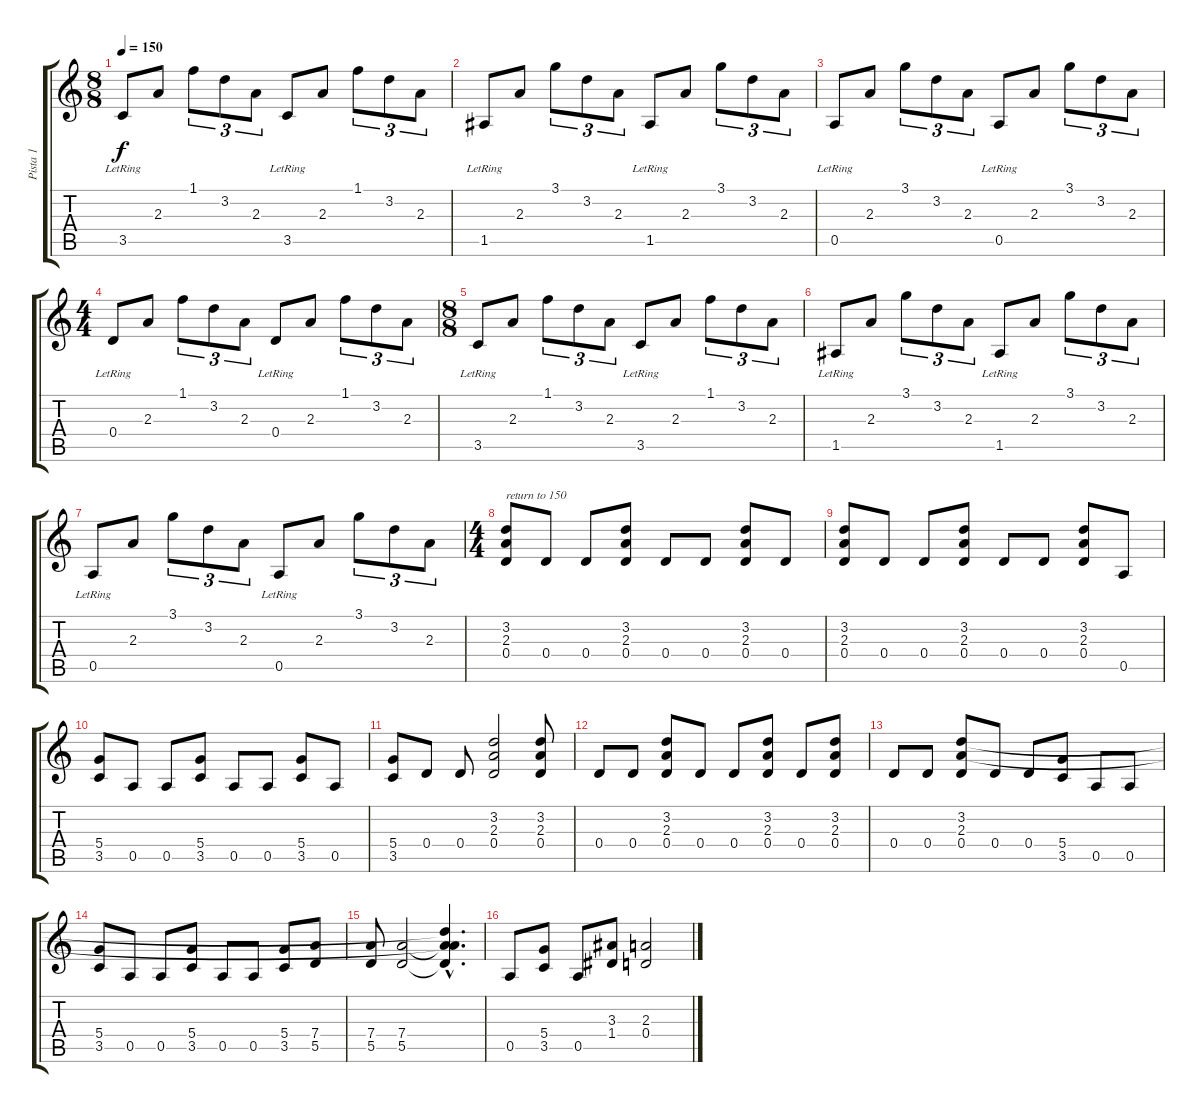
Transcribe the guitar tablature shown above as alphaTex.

\track ("Pista 1" "Pista 1") {instrument distortionguitar}
\staff {score tabs}
\tuning (E4 B3 G3 D3 A2 E2) {hide}
\ts (8 8)
\tempo 150
\clef g2
\ks c
3.5{lr}.8{dy f} 2.3.8 1.1.8{tu (3 2)} 3.2.8{tu (3 2)} 2.3.8{tu (3 2)} 3.5{lr}.8 2.3.8 1.1.8{tu (3 2)} 3.2.8{tu (3 2)} 2.3.8{tu (3 2)} |
1.5{lr}.8 2.3.8 3.1.8{tu (3 2)} 3.2.8{tu (3 2)} 2.3.8{tu (3 2)} 1.5{lr}.8 2.3.8 3.1.8{tu (3 2)} 3.2.8{tu (3 2)} 2.3.8{tu (3 2)} |
0.5{lr}.8 2.3.8 3.1.8{tu (3 2)} 3.2.8{tu (3 2)} 2.3.8{tu (3 2)} 0.5{lr}.8 2.3.8 3.1.8{tu (3 2)} 3.2.8{tu (3 2)} 2.3.8{tu (3 2)} |
\ts (4 4)
0.4{lr}.8{instrument electricguitarclean} 2.3.8 1.1.8{tu (3 2)} 3.2.8{tu (3 2)} 2.3.8{tu (3 2)} 0.4{lr}.8 2.3.8 1.1.8{tu (3 2)} 3.2.8{tu (3 2)} 2.3.8{tu (3 2)} |
\ts (8 8)
3.5{lr}.8 2.3.8 1.1.8{tu (3 2)} 3.2.8{tu (3 2)} 2.3.8{tu (3 2)} 3.5{lr}.8 2.3.8 1.1.8{tu (3 2)} 3.2.8{tu (3 2)} 2.3.8{tu (3 2)} |
1.5{lr}.8 2.3.8 3.1.8{tu (3 2)} 3.2.8{tu (3 2)} 2.3.8{tu (3 2)} 1.5{lr}.8 2.3.8 3.1.8{tu (3 2)} 3.2.8{tu (3 2)} 2.3.8{tu (3 2)} |
0.5{lr}.8 2.3.8 3.1.8{tu (3 2)} 3.2.8{tu (3 2)} 2.3.8{tu (3 2)} 0.5{lr}.8 2.3.8 3.1.8{tu (3 2)} 3.2.8{tu (3 2)} 2.3.8{tu (3 2)} |
\ts (4 4)
(3.2 2.3 0.4).8{txt "return to 150" instrument distortionguitar} 0.4.8 0.4.8 (3.2 2.3 0.4).8 0.4.8 0.4.8 (3.2 2.3 0.4).8 0.4.8 |
(3.2 2.3 0.4).8 0.4.8 0.4.8 (3.2 2.3 0.4).8 0.4.8 0.4.8 (3.2 2.3 0.4).8 0.5.8 |
(5.4 3.5).8 0.5.8 0.5.8 (5.4 3.5).8 0.5.8 0.5.8 (5.4 3.5).8 0.5.8 |
(5.4 3.5).8 0.4.8 0.4.8 (3.2 2.3 0.4).2 (3.2 2.3 0.4).8 |
0.4.8 0.4.8 (3.2 2.3 0.4).8 0.4.8 0.4.8 (3.2 2.3 0.4).8 0.4.8 (3.2 2.3 0.4).8 |
0.4.8 0.4.8 (3.2 2.3 0.4).8 0.4.8 0.4.8 (5.4 3.5).8 0.5.8 0.5.8 |
(5.4 3.5).8 0.5.8 0.5.8 (5.4 3.5).8 0.5.8 0.5.8 (5.4 3.5).8 (7.4 5.5).8 |
(7.4 5.5).8 (7.4 5.5).2 (3.2{hac t} 2.3{hac t} 7.4{hac t} 5.5{hac t}).4{d} |
0.5.8 (5.4 3.5).8 0.5.8 (3.3 1.4).8 (2.3 0.4).2
